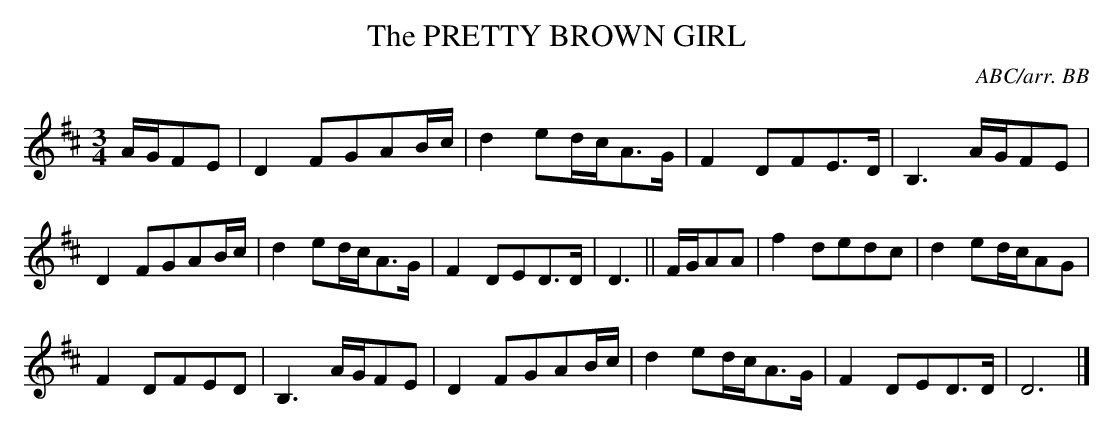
X:1
T:PRETTY BROWN GIRL, The
Y:"andante con espress."
C:ABC/arr. BB
L:1/8
M:3/4
K:D
A/G/FE|D2 FGAB/c/|d2 ed/c/A>G|F2 DFE>D|B,3 A/G/FE|
D2 FGAB/c/|d2 ed/c/A>G|F2 DED>D|D3||F/G/AA|f2 dedc|d2 ed/c/AG|
F2 DFED|B,3 A/G/FE|D2 FGAB/c/|d2 ed/c/A>G|F2 DED>D|D6|]
